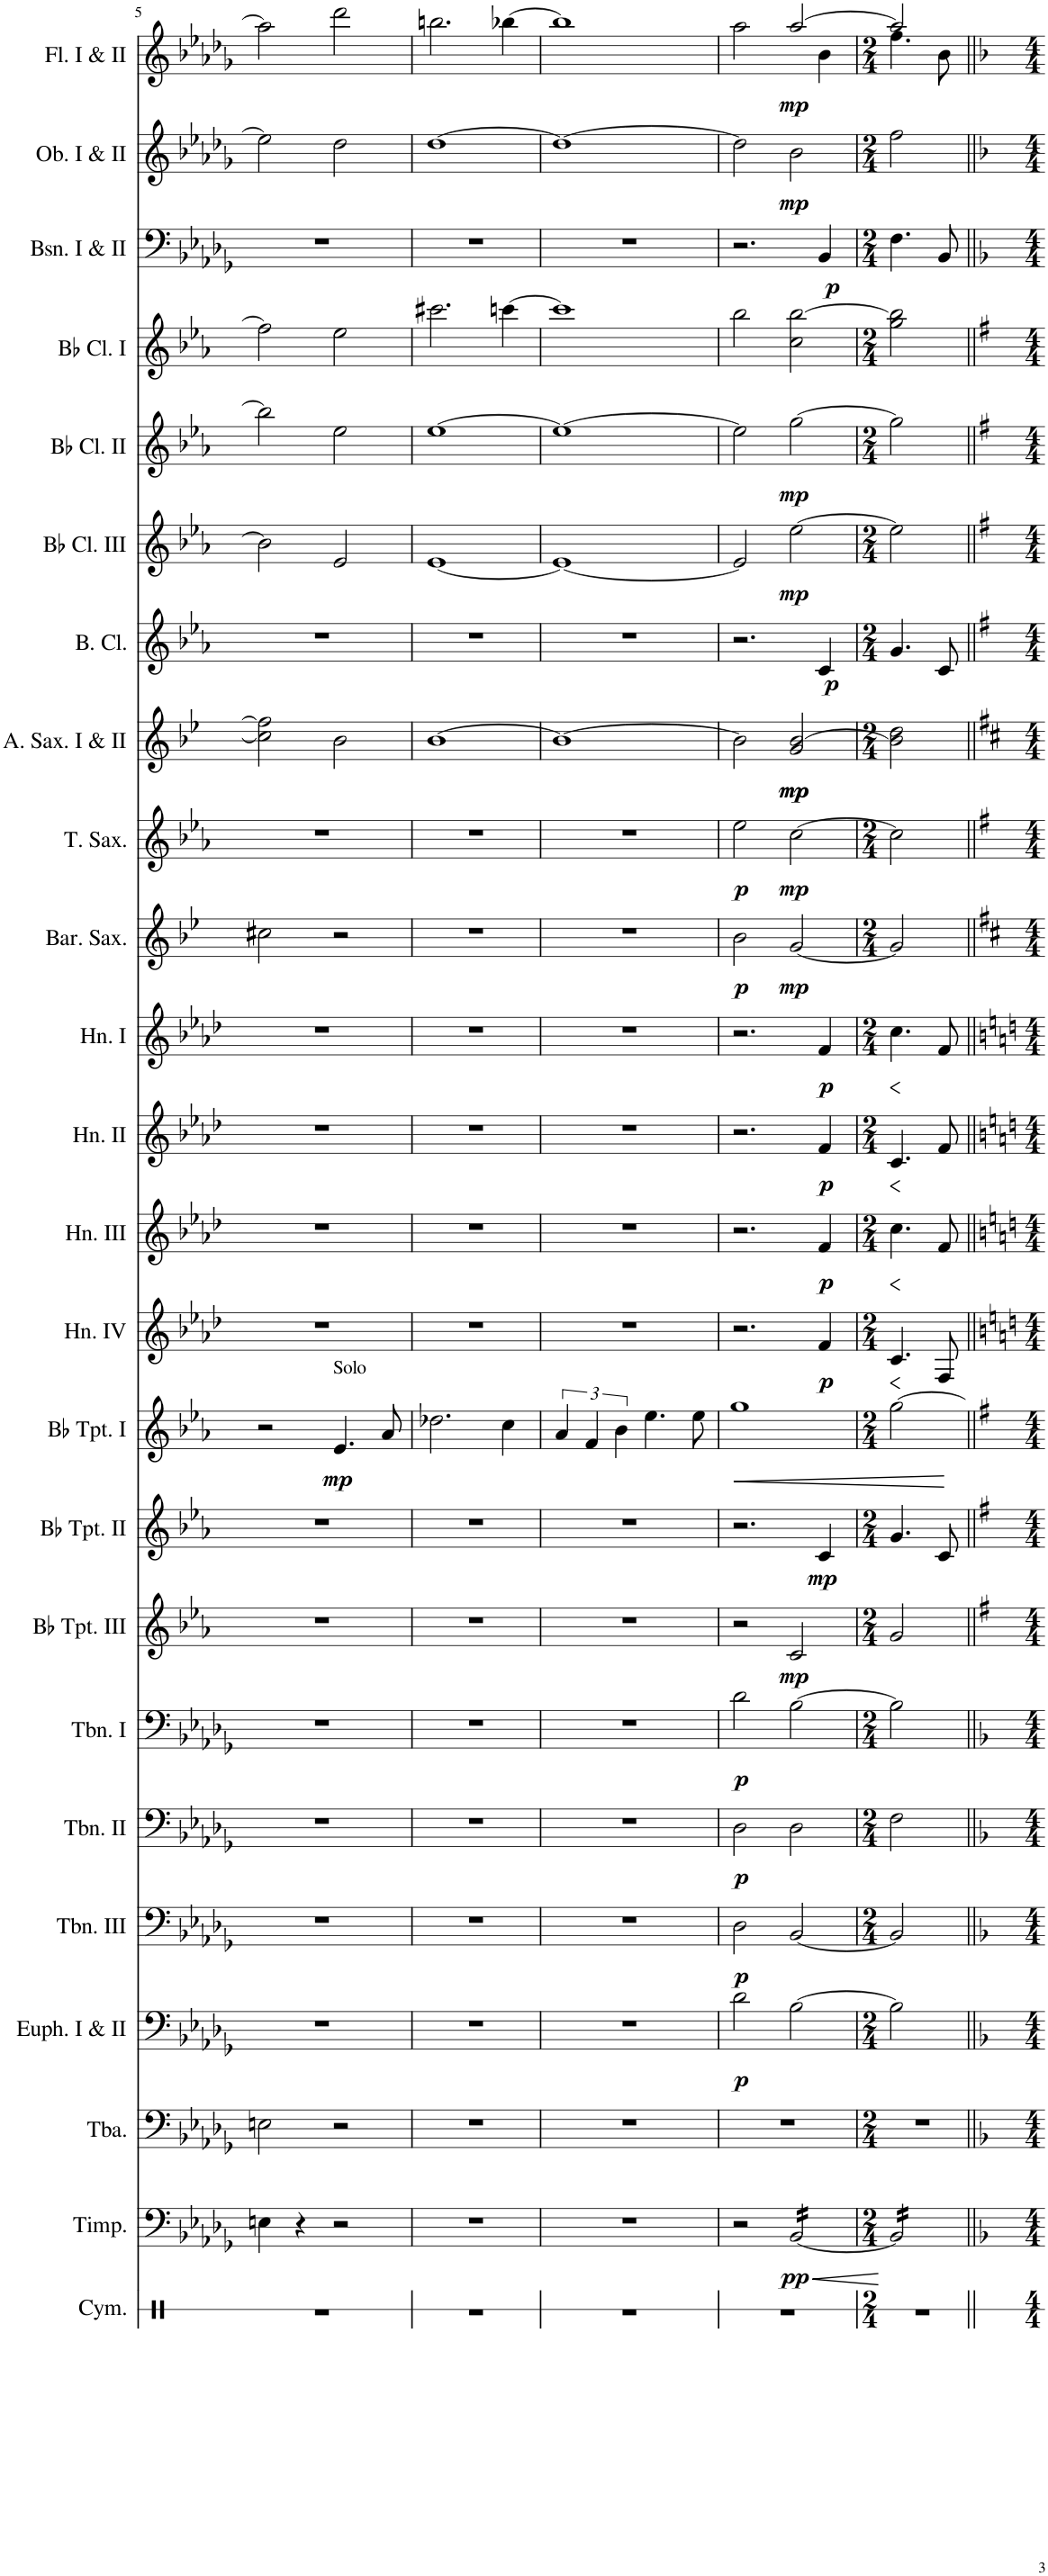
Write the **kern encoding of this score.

**kern	**kern	**dynam	**kern	**kern	**dynam	**kern	**dynam	**kern	**dynam	**kern	**dynam	**kern	**dynam	**kern	**dynam	**kern	**dynam	**kern	**dynam	**kern	**dynam	**kern	**dynam	**kern	**dynam	**kern	**dynam	**kern	**dynam	**kern	**dynam	**kern	**dynam	**kern	**dynam	**kern	**dynam	**kern	**kern	**dynam	**kern	**dynam	**kern	**dynam
*part24	*part23	*part23	*part22	*part21	*part21	*part20	*part20	*part19	*part19	*part18	*part18	*part17	*part17	*part16	*part16	*part15	*part15	*part14	*part14	*part13	*part13	*part12	*part12	*part11	*part11	*part10	*part10	*part9	*part9	*part8	*part8	*part7	*part7	*part6	*part6	*part5	*part5	*part4	*part3	*part3	*part2	*part2	*part1	*part1
*staff24	*staff23	*staff23	*staff22	*staff21	*staff21	*staff20	*staff20	*staff19	*staff19	*staff18	*staff18	*staff17	*staff17	*staff16	*staff16	*staff15	*staff15	*staff14	*staff14	*staff13	*staff13	*staff12	*staff12	*staff11	*staff11	*staff10	*staff10	*staff9	*staff9	*staff8	*staff8	*staff7	*staff7	*staff6	*staff6	*staff5	*staff5	*staff4	*staff3	*staff3	*staff2	*staff2	*staff1	*staff1
*I"Cymbal	*I"Timpani	*	*I"Tuba	*I"Euphonium I &amp; II	*	*I"Trombone III	*	*I"Trombone II	*	*I"Trombone I	*	*I"Bb Trumpet III	*	*I"Bb Trumpet II	*	*I"Bb Trumpet I	*	*I"Horn IV	*	*I"Horn III	*	*I"Horn II	*	*I"Horn I	*	*I"Baritone Saxophone	*	*I"Tenor Saxophone	*	*I"Alto Saxophone I &amp; II	*	*I"Bass Clarinet	*	*I"Bb Clarinet III	*	*I"Bb Clarinet II	*	*I"Bb Clarinet I	*I"Bassoon I &amp; II	*	*I"Oboe I &amp; II	*	*I"Flute I &amp; II	*
*I'Cym.	*I'Timp.	*	*I'Tba.	*I'Euph. I &amp; II	*	*I'Tbn. III	*	*I'Tbn. II	*	*I'Tbn. I	*	*I'Bb Tpt. III	*	*I'Bb Tpt. II	*	*I'Bb Tpt. I	*	*I'Hn. IV	*	*I'Hn. III	*	*I'Hn. II	*	*I'Hn. I	*	*I'Bar. Sax.	*	*I'T. Sax.	*	*I'A. Sax. I &amp; II	*	*I'B. Cl.	*	*I'Bb Cl. III	*	*I'Bb Cl. II	*	*I'Bb Cl. I	*I'Bsn. I &amp; II	*	*I'Ob. I &amp; II	*	*I'Fl. I &amp; II	*
!!LO:PB:g=z
*clefX	*clefF4	*	*clefF4	*clefF4	*	*clefF4	*	*clefF4	*	*clefF4	*	*clefG2	*	*clefG2	*	*clefG2	*	*clefG2	*	*clefG2	*	*clefG2	*	*clefG2	*	*clefG2	*	*clefG2	*	*clefG2	*	*clefG2	*	*clefG2	*	*clefG2	*	*clefG2	*clefF4	*	*clefG2	*	*clefG2	*
*	*	*	*	*	*	*	*	*	*	*	*	*Trd1c2	*	*Trd1c2	*	*Trd1c2	*	*Trd4c7	*	*Trd4c7	*	*Trd4c7	*	*Trd4c7	*	*Trd12c21	*	*Trd8c14	*	*Trd5c9	*	*Trd8c14	*	*Trd1c2	*	*Trd1c2	*	*Trd1c2	*	*	*	*	*	*
*k[]	*k[b-e-a-d-g-]	*	*k[b-e-a-d-g-]	*k[b-e-a-d-g-]	*	*k[b-e-a-d-g-]	*	*k[b-e-a-d-g-]	*	*k[b-e-a-d-g-]	*	*k[b-e-a-]	*	*k[b-e-a-]	*	*k[b-e-a-]	*	*k[b-e-a-d-]	*	*k[b-e-a-d-]	*	*k[b-e-a-d-]	*	*k[b-e-a-d-]	*	*k[b-e-]	*	*k[b-e-a-]	*	*k[b-e-]	*	*k[b-e-a-]	*	*k[b-e-a-]	*	*k[b-e-a-]	*	*k[b-e-a-]	*k[b-e-a-d-g-]	*	*k[b-e-a-d-g-]	*	*k[b-e-a-d-g-]	*
*M4/4	*M4/4	*	*M4/4	*M4/4	*	*M4/4	*	*M4/4	*	*M4/4	*	*M4/4	*	*M4/4	*	*M4/4	*	*M4/4	*	*M4/4	*	*M4/4	*	*M4/4	*	*M4/4	*	*M4/4	*	*M4/4	*	*M4/4	*	*M4/4	*	*M4/4	*	*M4/4	*M4/4	*	*M4/4	*	*M4/4	*
=5	=5	=5	=5	=5	=5	=5	=5	=5	=5	=5	=5	=5	=5	=5	=5	=5	=5	=5	=5	=5	=5	=5	=5	=5	=5	=5	=5	=5	=5	=5	=5	=5	=5	=5	=5	=5	=5	=5	=5	=5	=5	=5	=5	=5
1r	4En\	.	2En\	1r	.	1r	.	1r	.	1r	.	1r	.	1r	.	2r	.	1r	.	1r	.	1r	.	1r	.	2cc#X\	.	1r	.	2cc#\] 2ff#\]	.	1r	.	2b\]	.	2bb\]	.	2ff#\]	1r	.	2ee\]	.	2aa\]	.
.	4r	.	.	.	.	.	.	.	.	.	.	.	.	.	.	.	.	.	.	.	.	.	.	.	.	.	.	.	.	.	.	.	.	.	.	.	.	.	.	.	.	.	.	.
!	!	!	!	!	!	!	!	!	!	!	!	!	!	!	!	!LO:TX:a:t=Solo	!	!	!	!	!	!	!	!	!	!	!	!	!	!	!	!	!	!	!	!	!	!	!	!	!	!	!	!
!	!	!	!	!	!	!	!	!	!	!	!	!	!	!	!	!	!LO:DY:b	!	!	!	!	!	!	!	!	!	!	!	!	!	!	!	!	!	!	!	!	!	!	!	!	!	!	!
.	2r	.	2r	.	.	.	.	.	.	.	.	.	.	.	.	4.e-/	mp	.	.	.	.	.	.	.	.	2r	.	.	.	2b-\	.	.	.	2e-/	.	2ee-\	.	2ee-\	.	.	2dd-\	.	2ddd-\	.
.	.	.	.	.	.	.	.	.	.	.	.	.	.	.	.	8a-/	.	.	.	.	.	.	.	.	.	.	.	.	.	.	.	.	.	.	.	.	.	.	.	.	.	.	.	.
=6	=6	=6	=6	=6	=6	=6	=6	=6	=6	=6	=6	=6	=6	=6	=6	=6	=6	=6	=6	=6	=6	=6	=6	=6	=6	=6	=6	=6	=6	=6	=6	=6	=6	=6	=6	=6	=6	=6	=6	=6	=6	=6	=6	=6
1r	1r	.	1r	1r	.	1r	.	1r	.	1r	.	1r	.	1r	.	2.dd-X\	.	1r	.	1r	.	1r	.	1r	.	1r	.	1r	.	[1b-	.	1r	.	[1e-	.	[1ee-	.	2.ccc#X\	1r	.	[1dd-	.	2.bbn\	.
.	.	.	.	.	.	.	.	.	.	.	.	.	.	.	.	4cc\	.	.	.	.	.	.	.	.	.	.	.	.	.	.	.	.	.	.	.	.	.	[4cccn\	.	.	.	.	[4bb-X\	.
=7	=7	=7	=7	=7	=7	=7	=7	=7	=7	=7	=7	=7	=7	=7	=7	=7	=7	=7	=7	=7	=7	=7	=7	=7	=7	=7	=7	=7	=7	=7	=7	=7	=7	=7	=7	=7	=7	=7	=7	=7	=7	=7	=7	=7
1r	1r	.	1r	1r	.	1r	.	1r	.	1r	.	1r	.	1r	.	6a-/	.	1r	.	1r	.	1r	.	1r	.	1r	.	1r	.	1b-_	.	1r	.	1e-_	.	1ee-_	.	1ccc]	1r	.	1dd-_	.	1bb-]	.
.	.	.	.	.	.	.	.	.	.	.	.	.	.	.	.	6f/	.	.	.	.	.	.	.	.	.	.	.	.	.	.	.	.	.	.	.	.	.	.	.	.	.	.	.	.
.	.	.	.	.	.	.	.	.	.	.	.	.	.	.	.	6b-\	.	.	.	.	.	.	.	.	.	.	.	.	.	.	.	.	.	.	.	.	.	.	.	.	.	.	.	.
.	.	.	.	.	.	.	.	.	.	.	.	.	.	.	.	4.ee-\	.	.	.	.	.	.	.	.	.	.	.	.	.	.	.	.	.	.	.	.	.	.	.	.	.	.	.	.
.	.	.	.	.	.	.	.	.	.	.	.	.	.	.	.	8ee-\	.	.	.	.	.	.	.	.	.	.	.	.	.	.	.	.	.	.	.	.	.	.	.	.	.	.	.	.
=8	=8	=8	=8	=8	=8	=8	=8	=8	=8	=8	=8	=8	=8	=8	=8	=8	=8	=8	=8	=8	=8	=8	=8	=8	=8	=8	=8	=8	=8	=8	=8	=8	=8	=8	=8	=8	=8	=8	=8	=8	=8	=8	=8	=8
!	!	!	!	!	!LO:DY:b	!	!LO:DY:b	!	!LO:DY:b	!	!LO:DY:b	!	!	!	!	!	!LO:HP:b	!	!	!	!	!	!	!	!	!	!LO:DY:b	!	!LO:DY:b	!	!	!	!	!	!	!	!	!	!	!	!	!	!	!
*	*	*	*	*	*	*	*	*	*	*	*	*	*	*	*	*	*	*	*	*	*	*	*	*	*	*	*	*	*	*	*	*	*	*	*	*	*	*	*	*	*	*	*^	*
1r	2r	.	1r	2d-\	p	2D-\	p	2D-\	p	2d-\	p	2r	.	2.r	.	1gg	<	2.r	.	2.r	.	2.r	.	2.r	.	2b-\	p	2ee-\	p	2b-\]	.	2.r	.	2e-/]	.	2ee-\]	.	2bb-\	2.r	.	2dd-\]	.	2aa-\	2.ryy	.
!	!	!LO:HP:b	!	!	!	!	!	!	!	!	!	!	!	!	!	!	!	!	!	!	!	!	!	!	!	!	!	!	!	!	!	!	!	!	!	!	!	!	!	!	!	!	!	!	!
!	!	!LO:DY:n=1:b	!	!	!	!	!	!	!	!	!	!	!LO:DY:b	!	!	!	!	!	!	!	!	!	!	!	!	!	!LO:DY:b	!	!LO:DY:b	!	!LO:DY:b	!	!	!	!	!	!	!	!	!	!	!	!	!	!
!	!	!	!	!	!	!	!	!	!	!	!	!	!	!	!	!	!	!	!	!	!	!	!	!	!	!	!	!	!	!	!LO:DY:n=1:b	!	!	!	!LO:DY:b	!	!LO:DY:b	!	!	!	!	!LO:DY:b	!	!	!LO:DY:b
*	*tremolo	*	*	*	*	*	*	*	*	*	*	*	*	*	*	*	*	*	*	*	*	*	*	*	*	*	*	*	*	*	*	*	*	*	*	*	*	*	*	*	*	*	*	*	*
.	[16BB-/LL	< pp	.	[2B-\	.	[2BB-/	.	2D-\	.	[2B-\	.	2c/	mp	.	.	.	.	.	.	.	.	.	.	.	.	[2g/	mp	[2cc\	mp	2g/ [2b-/	mp mp	.	.	[2ee-\	mp	[2gg\	mp	2cc\ [2bb-\	.	.	2b-\	mp	[2aa-/	.	mp
.	16BB-/	.	.	.	.	.	.	.	.	.	.	.	.	.	.	.	.	.	.	.	.	.	.	.	.	.	.	.	.	.	.	.	.	.	.	.	.	.	.	.	.	.	.	.	.
.	16BB-/	.	.	.	.	.	.	.	.	.	.	.	.	.	.	.	.	.	.	.	.	.	.	.	.	.	.	.	.	.	.	.	.	.	.	.	.	.	.	.	.	.	.	.	.
.	16BB-/	.	.	.	.	.	.	.	.	.	.	.	.	.	.	.	.	.	.	.	.	.	.	.	.	.	.	.	.	.	.	.	.	.	.	.	.	.	.	.	.	.	.	.	.
!	!	!	!	!	!	!	!	!	!	!	!	!	!	!	!LO:DY:b	!	!	!	!LO:DY:b	!	!LO:DY:b	!	!LO:DY:b	!	!LO:DY:b	!	!	!	!	!	!	!	!LO:DY:b	!	!	!	!	!	!	!LO:DY:b	!	!	!	!	!
.	16BB-/	.	.	.	.	.	.	.	.	.	.	.	.	4c/	mp	.	.	4f/	p	4f/	p	4f/	p	4f/	p	.	.	.	.	.	.	4c/	p	.	.	.	.	.	4BB-/	p	.	.	.	4b-\	.
.	16BB-/	.	.	.	.	.	.	.	.	.	.	.	.	.	.	.	.	.	.	.	.	.	.	.	.	.	.	.	.	.	.	.	.	.	.	.	.	.	.	.	.	.	.	.	.
.	16BB-/	.	.	.	.	.	.	.	.	.	.	.	.	.	.	.	.	.	.	.	.	.	.	.	.	.	.	.	.	.	.	.	.	.	.	.	.	.	.	.	.	.	.	.	.
.	16BB-/JJ	.	.	.	.	.	.	.	.	.	.	.	.	.	.	.	.	.	.	.	.	.	.	.	.	.	.	.	.	.	.	.	.	.	.	.	.	.	.	.	.	.	.	.	.
*	*	*	*	*	*	*	*	*	*	*	*	*	*	*	*	*	*	*	*	*	*	*	*	*	*	*	*	*	*	*	*	*	*	*	*	*	*	*	*	*	*	*	*v	*v	*
.	.	[	.	.	.	.	.	.	.	.	.	.	.	.	.	.	[	.	.	.	.	.	.	.	.	.	.	.	.	.	.	.	.	.	.	.	.	.	.	.	.	.	.	.
=9	=9	=9	=9	=9	=9	=9	=9	=9	=9	=9	=9	=9	=9	=9	=9	=9	=9	=9	=9	=9	=9	=9	=9	=9	=9	=9	=9	=9	=9	=9	=9	=9	=9	=9	=9	=9	=9	=9	=9	=9	=9	=9	=9	=9
*M2/4	*M2/4	*	*M2/4	*M2/4	*	*M2/4	*	*M2/4	*	*M2/4	*	*M2/4	*	*M2/4	*	*M2/4	*	*M2/4	*	*M2/4	*	*M2/4	*	*M2/4	*	*M2/4	*	*M2/4	*	*M2/4	*	*M2/4	*	*M2/4	*	*M2/4	*	*M2/4	*M2/4	*	*M2/4	*	*M2/4	*
*	*	*	*	*	*	*	*	*	*	*	*	*	*	*	*	*	*	*	*	*	*	*	*	*	*	*	*	*	*	*	*	*	*	*	*	*	*	*	*	*	*	*	*^	*
2r	16BB-/]LL	.	2r	2B-\]	.	2BB-/]	.	2F\	.	2B-\]	.	2g/	.	4.g/	.	[2gg\	.	4.c/	.	4.cc\	.	4.c/	.	4.cc\	.	2g/]	.	2cc\]	.	2b-\] 2dd\	.	4.g/	.	2ee-\]	.	2gg\]	.	2gg\ 2bb-\]	4.F\	.	2ff\	.	2aa-/]	4.ff\	.
.	16BB-/	.	.	.	.	.	.	.	.	.	.	.	.	.	.	.	.	.	.	.	.	.	.	.	.	.	.	.	.	.	.	.	.	.	.	.	.	.	.	.	.	.	.	.	.
.	16BB-/	.	.	.	.	.	.	.	.	.	.	.	.	.	.	.	.	.	.	.	.	.	.	.	.	.	.	.	.	.	.	.	.	.	.	.	.	.	.	.	.	.	.	.	.
.	16BB-/	.	.	.	.	.	.	.	.	.	.	.	.	.	.	.	.	.	.	.	.	.	.	.	.	.	.	.	.	.	.	.	.	.	.	.	.	.	.	.	.	.	.	.	.
.	16BB-/	.	.	.	.	.	.	.	.	.	.	.	.	.	.	.	.	.	.	.	.	.	.	.	.	.	.	.	.	.	.	.	.	.	.	.	.	.	.	.	.	.	.	.	.
.	16BB-/	.	.	.	.	.	.	.	.	.	.	.	.	.	.	.	.	.	.	.	.	.	.	.	.	.	.	.	.	.	.	.	.	.	.	.	.	.	.	.	.	.	.	.	.
.	16BB-/	.	.	.	.	.	.	.	.	.	.	.	.	8c/	.	.	.	8F/	.	8f/	.	8f/	.	8f/	.	.	.	.	.	.	.	8c/	.	.	.	.	.	.	8BB-/	.	.	.	.	8b-\	.
.	16BB-/JJ	.	.	.	.	.	.	.	.	.	.	.	.	.	.	.	.	.	.	.	.	.	.	.	.	.	.	.	.	.	.	.	.	.	.	.	.	.	.	.	.	.	.	.	.
*	*Xtremolo	*	*	*	*	*	*	*	*	*	*	*	*	*	*	*	*	*	*	*	*	*	*	*	*	*	*	*	*	*	*	*	*	*	*	*	*	*	*	*	*	*	*	*	*
*	*	*	*	*	*	*	*	*	*	*	*	*	*	*	*	*	*	*	*	*	*	*	*	*	*	*	*	*	*	*	*	*	*	*	*	*	*	*	*	*	*	*	*v	*v	*
=||	=||	=||	=||	=||	=||	=||	=||	=||	=||	=||	=||	=||	=||	=||	=||	=||	=||	=||	=||	=||	=||	=||	=||	=||	=||	=||	=||	=||	=||	=||	=||	=||	=||	=||	=||	=||	=||	=||	=||	=||	=||	=||	=||	=||
*-	*-	*-	*-	*-	*-	*-	*-	*-	*-	*-	*-	*-	*-	*-	*-	*-	*-	*-	*-	*-	*-	*-	*-	*-	*-	*-	*-	*-	*-	*-	*-	*-	*-	*-	*-	*-	*-	*-	*-	*-	*-	*-	*-	*-
